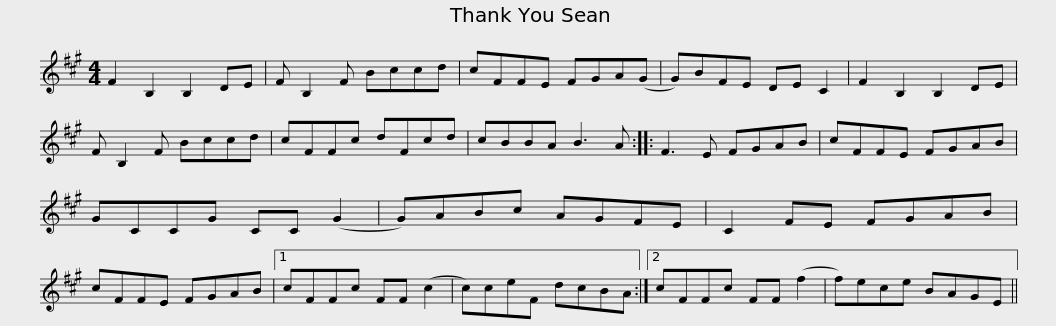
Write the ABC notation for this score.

X:1
L:1/8
M:4/4
I:linebreak $
K:A
V:1 treble
V:1
 F2 B,2 B,2 DE | F B,2 F Bccd | cFFE FGA(G | G)BFE DE C2 | F2 B,2 B,2 DE | %5
 F B,2 F Bccd |$ cFFc dFcd | cBBA B3 A :: F3 E FGAB | cFFE FGAB | %10
 GCCG CC (G2 |$ G)ABc AGFE | C2 FE FGAB | cFFE FGAB |1 cFFc FF (c2 | %15
 c)ceF dcBA :|2$ cFFc FF (f2 | f)ece BAGE || %18
